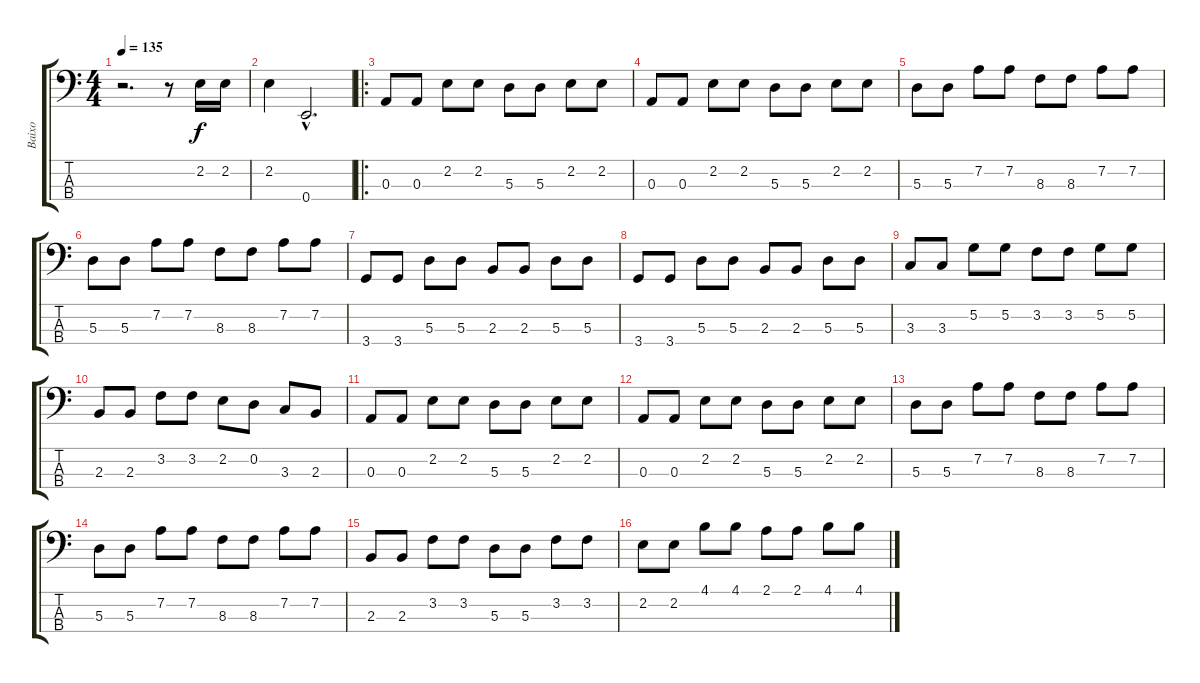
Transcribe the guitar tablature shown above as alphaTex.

\track ("Baixo" "Baixo") {instrument slapbass2}
\staff {score tabs}
\tuning (G2 D2 A1 E1) {hide}
\ts (4 4)
\tempo 135
\clef f4
\ks c
r.2{d dy f instrument slapbass2} r.8 2.2.16 2.2.16 |
2.2.4 0.4{hac}.2{d} |
\ro
0.3.8 0.3.8 2.2.8 2.2.8 5.3.8 5.3.8 2.2.8 2.2.8 |
0.3.8 0.3.8 2.2.8 2.2.8 5.3.8 5.3.8 2.2.8 2.2.8 |
5.3.8 5.3.8 7.2.8 7.2.8 8.3.8 8.3.8 7.2.8 7.2.8 |
5.3.8 5.3.8 7.2.8 7.2.8 8.3.8 8.3.8 7.2.8 7.2.8 |
3.4.8 3.4.8 5.3.8 5.3.8 2.3.8 2.3.8 5.3.8 5.3.8 |
3.4.8 3.4.8 5.3.8 5.3.8 2.3.8 2.3.8 5.3.8 5.3.8 |
3.3.8 3.3.8 5.2.8 5.2.8 3.2.8 3.2.8 5.2.8 5.2.8 |
2.3.8 2.3.8 3.2.8 3.2.8 2.2.8 0.2.8 3.3.8 2.3.8 |
0.3.8 0.3.8 2.2.8 2.2.8 5.3.8 5.3.8 2.2.8 2.2.8 |
0.3.8 0.3.8 2.2.8 2.2.8 5.3.8 5.3.8 2.2.8 2.2.8 |
5.3.8 5.3.8 7.2.8 7.2.8 8.3.8 8.3.8 7.2.8 7.2.8 |
5.3.8 5.3.8 7.2.8 7.2.8 8.3.8 8.3.8 7.2.8 7.2.8 |
2.3.8 2.3.8 3.2.8 3.2.8 5.3.8 5.3.8 3.2.8 3.2.8 |
2.2.8 2.2.8 4.1.8 4.1.8 2.1.8 2.1.8 4.1.8 4.1.8
